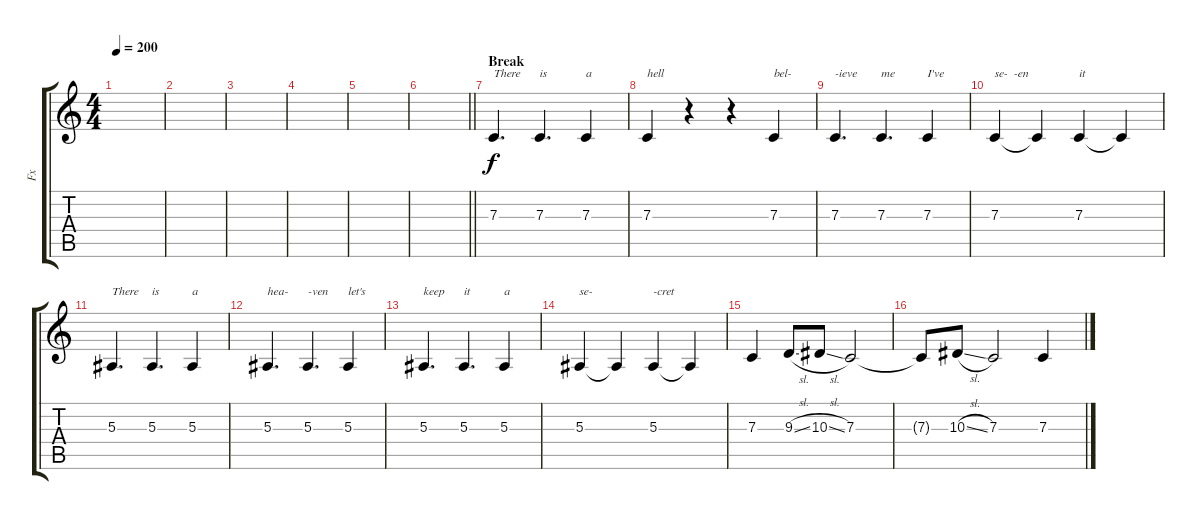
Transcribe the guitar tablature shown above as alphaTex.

\track ("Fx" "Fx") {instrument pad7halo}
\staff {score tabs}
\tuning (D4 A3 F3 C3 G2 C2) {hide}
\ts (4 4)
\tempo 200
\clef g2
\ks c
|
|
|
|
|
\barLineRight lightlight
|
\section ("" "Break")
7.3.4{d txt "There"} 7.3.4{d txt "is"} 7.3.4{txt "a"} |
7.3.4{txt "hell"} r.4 r.4 7.3.4{txt "bel-"} |
7.3.4{d txt "-ieve"} 7.3.4{d txt "me"} 7.3.4{txt "I've"} |
7.3.4{txt "se-  -en"} 7.3{t}.4 7.3.4{txt "it"} 7.3{t}.4 |
5.3.4{d txt "There"} 5.3.4{d txt "is"} 5.3.4{txt "a"} |
5.3.4{d txt "hea-"} 5.3.4{d txt "-ven"} 5.3.4{txt "let's"} |
5.3.4{d txt "keep"} 5.3.4{d txt "it"} 5.3.4{txt "a"} |
5.3.4{txt "se-"} 5.3{t}.4 5.3.4{txt "-cret"} 5.3{t}.4 |
7.3.4 9.3{sl}.8 10.3{sl}.8 7.3.2 |
7.3{t}.8 10.3{sl}.8 7.3.2 7.3.4
